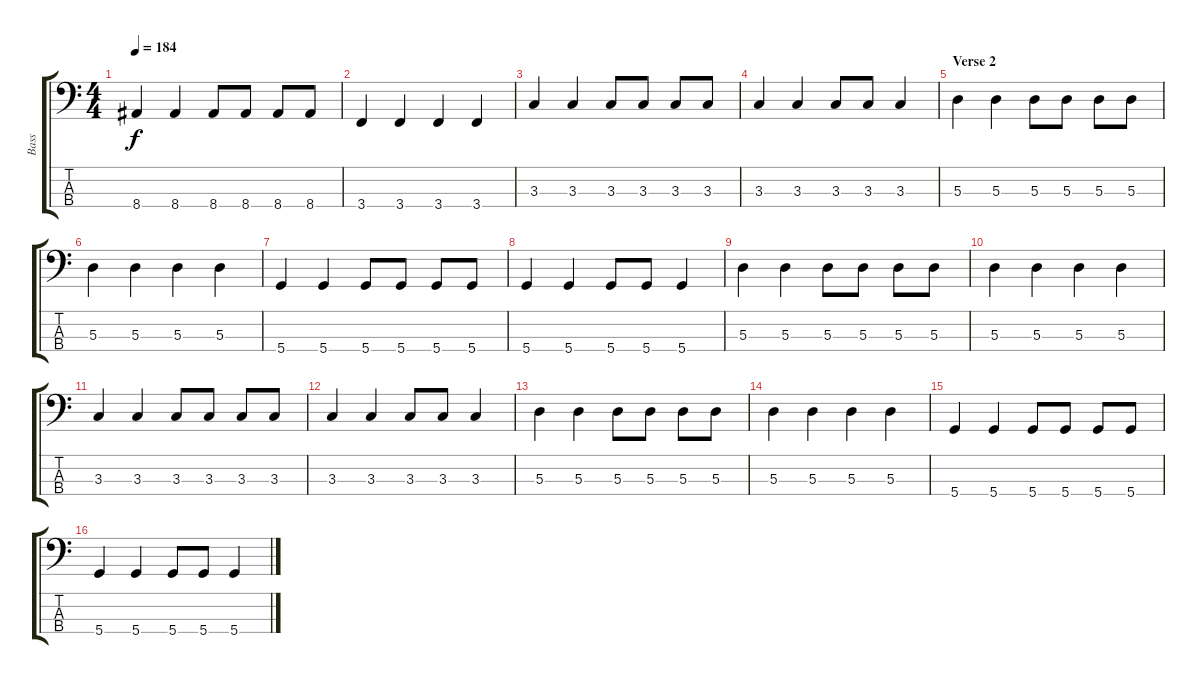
\track ("Bass" "Bass") {instrument electricbasspick}
\staff {score tabs}
\tuning (G2 D2 A1 D1) {hide}
\ts (4 4)
\tempo 184
\clef f4
\ks c
8.4.4{dy f} 8.4.4 8.4.8 8.4.8 8.4.8 8.4.8 |
3.4.4 3.4.4 3.4.4 3.4.4 |
3.3.4 3.3.4 3.3.8 3.3.8 3.3.8 3.3.8 |
3.3.4 3.3.4 3.3.8 3.3.8 3.3.4 |
\section ("" "Verse 2")
5.3.4 5.3.4 5.3.8 5.3.8 5.3.8 5.3.8 |
5.3.4 5.3.4 5.3.4 5.3.4 |
5.4.4 5.4.4 5.4.8 5.4.8 5.4.8 5.4.8 |
5.4.4 5.4.4 5.4.8 5.4.8 5.4.4 |
5.3.4 5.3.4 5.3.8 5.3.8 5.3.8 5.3.8 |
5.3.4 5.3.4 5.3.4 5.3.4 |
3.3.4 3.3.4 3.3.8 3.3.8 3.3.8 3.3.8 |
3.3.4 3.3.4 3.3.8 3.3.8 3.3.4 |
5.3.4 5.3.4 5.3.8 5.3.8 5.3.8 5.3.8 |
5.3.4 5.3.4 5.3.4 5.3.4 |
5.4.4 5.4.4 5.4.8 5.4.8 5.4.8 5.4.8 |
5.4.4 5.4.4 5.4.8 5.4.8 5.4.4
